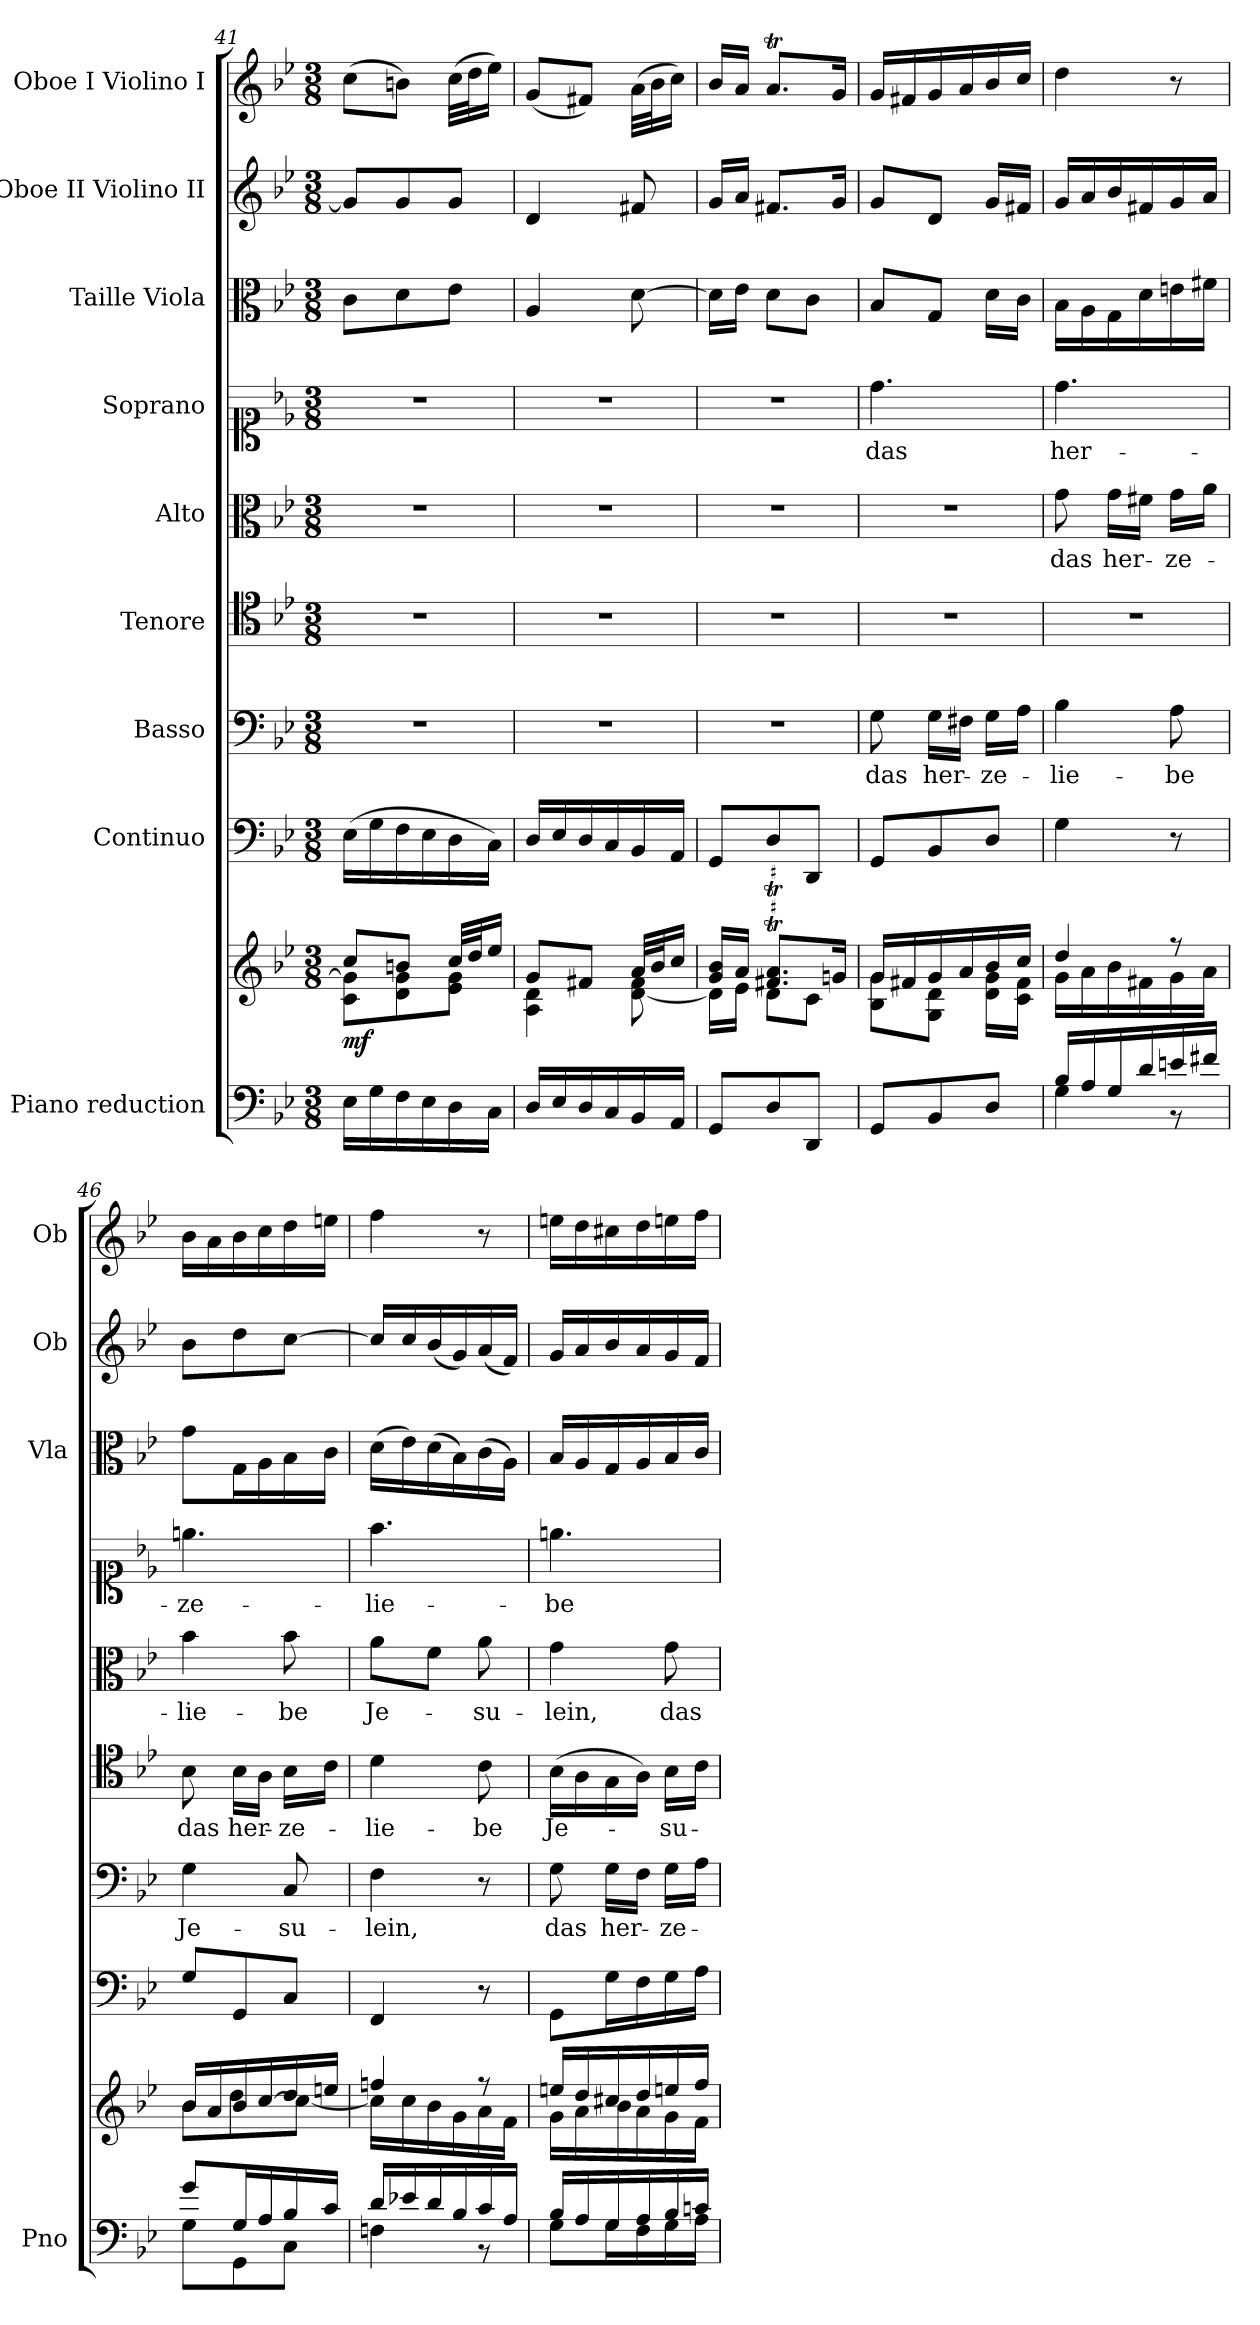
**kern	**kern	**dynam	**kern	**dynam	**kern	**text	**kern	**text	**kern	**text	**kern	**text	**kern	**dynam	**kern	**dynam	**kern	**dynam
*part9	*part9	*part9	*part8	*part8	*part7	*part7	*part6	*part6	*part5	*part5	*part4	*part4	*part3	*part3	*part2	*part2	*part1	*part1
*staff10	*staff9	*staff9/10	*staff8	*staff8	*staff7	*staff7	*staff6	*staff6	*staff5	*staff5	*staff4	*staff4	*staff3	*staff3	*staff2	*staff2	*staff1	*staff1
*I"Piano reduction	*	*	*I"Continuo	*	*I"Basso	*	*I"Tenore	*	*I"Alto	*	*I"Soprano	*	*I"Taille Viola	*	*I"Oboe II Violino II	*	*I"Oboe I Violino I	*
*I'Pno	*	*	*	*	*	*	*	*	*	*	*	*	*I'Vla	*	*I'Ob	*	*I'Ob	*
*clefF4	*clefG2	*	*clefF4	*	*clefF4	*	*clefC4	*	*clefC3	*	*clefC1	*	*clefC3	*	*clefG2	*	*clefG2	*
*k[b-e-]	*k[b-e-]	*	*k[b-e-]	*	*k[b-e-]	*	*k[b-e-]	*	*k[b-e-]	*	*k[b-e-]	*	*k[b-e-]	*	*k[b-e-]	*	*k[b-e-]	*
*M3/8	*M3/8	*	*M3/8	*	*M3/8	*	*M3/8	*	*M3/8	*	*M3/8	*	*M3/8	*	*M3/8	*	*M3/8	*
=41	=41	=41	=41	=41	=41	=41	=41	=41	=41	=41	=41	=41	=41	=41	=41	=41	=41	=41
*	*^	*	*	*	*	*	*	*	*	*	*	*	*	*	*	*	*	*
!	!	!	!LO:DY:b	!	!LO:DY:b	!	!	!	!	!	!	!	!	!	!LO:DY:b	!	!	!	!LO:DY:b
16E-\LL	8cc/L	8c\ 8g\]L	mf	(>16E-\LL	other-dynamics	4.r	.	4.r	.	4.r	.	4.r	.	8c\L	other-dynamics	8g/L]	.	(>8cc\L	other-dynamics
16G\	.	.	.	16G\	.	.	.	.	.	.	.	.	.	.	.	.	.	.	.
!	!	!	!	!	!	!	!	!	!	!	!	!	!	!	!	!	!LO:DY:b	!	!
16F\	8bn/J	8d\ 8g\	.	16F\	.	.	.	.	.	.	.	.	.	8d\	.	8g/	other-dynamics	8bn\J)	.
16E-\	.	.	.	16E-\	.	.	.	.	.	.	.	.	.	.	.	.	.	.	.
16D\	32cc/LLL	8e-\ 8g\J	.	16D\	.	.	.	.	.	.	.	.	.	8e-\J	.	8g/J	.	(>32cc\LLL	.
.	32dd/J	.	.	.	.	.	.	.	.	.	.	.	.	.	.	.	.	32dd\J	.
16C\JJ	16ee-/JJ	.	.	16C\JJ)	.	.	.	.	.	.	.	.	.	.	.	.	.	16ee-\JJ)	.
=42	=42	=42	=42	=42	=42	=42	=42	=42	=42	=42	=42	=42	=42	=42	=42	=42	=42	=42	=42
16D/LL	8g/L	4A\ 4d\	.	16D/LL	.	4.r	.	4.r	.	4.r	.	4.r	.	4A/	.	4d/	.	(<8g/L	.
16E-/	.	.	.	16E-/	.	.	.	.	.	.	.	.	.	.	.	.	.	.	.
16D/	8f#X/J	.	.	16D/	.	.	.	.	.	.	.	.	.	.	.	.	.	8f#X/J)	.
16C/	.	.	.	16C/	.	.	.	.	.	.	.	.	.	.	.	.	.	.	.
16BB-/	32a/LLL	[8d\ 8f#\	.	16BB-/	.	.	.	.	.	.	.	.	.	[8d\	.	8f#X/	.	(>32a\LLL	.
.	32b-/J	.	.	.	.	.	.	.	.	.	.	.	.	.	.	.	.	32b-\J	.
16AA/JJ	16cc/JJ	.	.	16AA/JJ	.	.	.	.	.	.	.	.	.	.	.	.	.	16cc\JJ)	.
=43	=43	=43	=43	=43	=43	=43	=43	=43	=43	=43	=43	=43	=43	=43	=43	=43	=43	=43	=43
8GG/L	16g/ 16b-/LL	16d\LL]	.	8GG/L	.	4.r	.	4.r	.	4.r	.	4.r	.	16d\LL]	.	16g/LL	.	16b-/LL	.
.	16a/JJ	16e-\JJ	.	.	.	.	.	.	.	.	.	.	.	16e-\JJ	.	16a/JJ	.	16a/JJ	.
8D/	8.f#X/T 8.a/TL	8d\L	.	8D/	.	.	.	.	.	.	.	.	.	8d\L	.	8.f#X/L	.	8.at/L	.
8DD/J	.	8c\J	.	8DD/J	.	.	.	.	.	.	.	.	.	8c\J	.	.	.	.	.
.	16g/Jk	.	.	.	.	.	.	.	.	.	.	.	.	.	.	16g/Jk	.	16g/Jk	.
!!LO:PB:g=z
=44	=44	=44	=44	=44	=44	=44	=44	=44	=44	=44	=44	=44	=44	=44	=44	=44	=44	=44	=44
!	!	!	!	!	!	!	!LO:LY:b	!	!	!	!	!	!LO:LY:b	!	!	!	!	!	!
8GG/L	16g/LL	8B-\ 8g\L	.	8GG/L	.	8G\	das	4.r	.	4.r	.	4.dd\	das	8B-/L	.	8g/L	.	16g/LL	.
.	16f#X/	.	.	.	.	.	.	.	.	.	.	.	.	.	.	.	.	16f#X/	.
!	!	!	!	!	!	!	!LO:LY:b	!	!	!	!	!	!	!	!	!	!	!	!
8BB-/	16g/	8G\ 8d\J	.	8BB-/	.	16G\LL	her-	.	.	.	.	.	.	8G/J	.	8d/J	.	16g/	.
.	16a/	.	.	.	.	16F#X\JJ	.	.	.	.	.	.	.	.	.	.	.	16a/	.
!	!	!	!	!	!	!	!LO:LY:b	!	!	!	!	!	!	!	!	!	!	!	!
8D/J	16b-/	16d\ 16g\LL	.	8D/J	.	16G\LL	-ze-	.	.	.	.	.	.	16d\LL	.	16g/LL	.	16b-/	.
.	16cc/JJ	16c\ 16f#\JJ	.	.	.	16A\JJ	.	.	.	.	.	.	.	16c\JJ	.	16f#X/JJ	.	16cc/JJ	.
=45	=45	=45	=45	=45	=45	=45	=45	=45	=45	=45	=45	=45	=45	=45	=45	=45	=45	=45	=45
*^	*	*	*	*	*	*	*	*	*	*	*	*	*	*	*	*	*	*	*
!	!	!	!	!	!	!	!	!LO:LY:b	!	!	!	!LO:LY:b	!	!LO:LY:b	!	!	!	!	!	!
16B-/LL	4G\	4dd/	16g\LL	.	4G\	.	4B-\	-lie-	4.r	.	8g\	das	4.dd\	her-	16B-\LL	.	16g/LL	.	4dd\	.
16A/	.	.	16a\	.	.	.	.	.	.	.	.	.	.	.	16A\	.	16a/	.	.	.
!	!	!	!	!	!	!	!	!	!	!	!	!LO:LY:b	!	!	!	!	!	!	!	!
16G/	.	.	16b-\	.	.	.	.	.	.	.	16g\LL	her-	.	.	16G\	.	16b-/	.	.	.
16d/	.	.	16f#X\	.	.	.	.	.	.	.	16f#X\JJ	.	.	.	16d\	.	16f#X/	.	.	.
!	!	!	!	!	!	!	!	!LO:LY:b	!	!	!	!LO:LY:b	!	!	!	!	!	!	!	!
16en/	8r	8r	16g\	.	8r	.	8A\	-be	.	.	16g\LL	-ze-	.	.	16en\	.	16g/	.	8r	.
16f#X/JJ	.	.	16a\JJ	.	.	.	.	.	.	.	16a\JJ	.	.	.	16f#X\JJ	.	16a/JJ	.	.	.
=46	=46	=46	=46	=46	=46	=46	=46	=46	=46	=46	=46	=46	=46	=46	=46	=46	=46	=46	=46	=46
!	!	!	!	!	!	!	!	!LO:LY:b	!	!LO:LY:b	!	!LO:LY:b	!	!LO:LY:b	!	!	!	!	!	!
8g/L	8G\L	16b-/LL	8b-\L	.	8G/L	.	4G\	Je-	8B-\	das	4b-\	-lie-	4.een\	-ze-	8g\L	.	8b-\L	.	16b-\LL	.
.	.	16a/	.	.	.	.	.	.	.	.	.	.	.	.	.	.	.	.	16a\	.
!	!	!	!	!	!	!	!	!	!	!LO:LY:b	!	!	!	!	!	!	!	!	!	!
16G/L	8GG\	16b-/	8dd\	.	8GG/	.	.	.	16B-\LL	her-	.	.	.	.	16G\L	.	8dd\	.	16b-\	.
16A/	.	[16cc/	.	.	.	.	.	.	16A\JJ	.	.	.	.	.	16A\	.	.	.	16cc\	.
!	!	!	!	!	!	!	!	!LO:LY:b	!	!LO:LY:b	!	!LO:LY:b	!	!	!	!	!	!	!	!
16B-/	8C\J	16dd/	8cc\J_	.	8C/J	.	8C/	-su-	16B-\LL	-ze-	8b-\	-be	.	.	16B-\	.	[8cc\J	.	16dd\	.
16c/JJ	.	16een/JJ	.	.	.	.	.	.	16c\JJ	.	.	.	.	.	16c\JJ	.	.	.	16een\JJ	.
=47	=47	=47	=47	=47	=47	=47	=47	=47	=47	=47	=47	=47	=47	=47	=47	=47	=47	=47	=47	=47
!	!	!	!	!	!	!	!	!LO:LY:b	!	!LO:LY:b	!	!LO:LY:b	!	!LO:LY:b	!	!	!	!	!	!
16d/LL	4Fn\	4ffn/	16cc\LL]	.	4FF/	.	4F\	-lein,	4d\	-lie-	8a\L	Je-	4.ff\	-lie-	(>16d\LL	.	16cc/LL]	.	4ff\	.
16e-X/	.	.	16cc\	.	.	.	.	.	.	.	.	.	.	.	16e-\)	.	16cc/	.	.	.
16d/	.	.	16b-\	.	.	.	.	.	.	.	8f\J	.	.	.	(>16d\	.	(<16b-/	.	.	.
16B-/	.	.	16g\	.	.	.	.	.	.	.	.	.	.	.	16B-\)	.	16g/)	.	.	.
!	!	!	!	!	!	!	!	!	!	!LO:LY:b	!	!LO:LY:b	!	!	!	!	!	!	!	!
16c/	8r	8r	16a\	.	8r	.	8r	.	8c\	-be	8a\	-su-	.	.	(>16c\	.	(<16a/	.	8r	.
16A/JJ	.	.	16f\JJ	.	.	.	.	.	.	.	.	.	.	.	16A\JJ)	.	16f/JJ)	.	.	.
=48	=48	=48	=48	=48	=48	=48	=48	=48	=48	=48	=48	=48	=48	=48	=48	=48	=48	=48	=48	=48
!	!	!	!	!	!	!	!	!LO:LY:b	!	!LO:LY:b	!	!LO:LY:b	!	!LO:LY:b	!	!	!	!	!	!
16B-/LL	8G\L	16een/LL	16g\LL	.	8GG\L	.	8G\	das	(>16B-\LL	Je-	4g\	-lein,	4.een\	-be	16B-/LL	.	16g/LL	.	16een\LL	.
16A/	.	16dd/	16a\	.	.	.	.	.	16A\	.	.	.	.	.	16A/	.	16a/	.	16dd\	.
!	!	!	!	!	!	!	!	!LO:LY:b	!	!	!	!	!	!	!	!	!	!	!	!
16G/	16G\L	16cc#X/	16b-\	.	16G\L	.	16G\LL	her-	16G\	.	.	.	.	.	16G/	.	16b-/	.	16cc#X\	.
16A/	16F\	16dd/	16a\	.	16F\	.	16F\JJ	.	16A\JJ)	.	.	.	.	.	16A/	.	16a/	.	16dd\	.
!	!	!	!	!	!	!	!	!LO:LY:b	!	!LO:LY:b	!	!LO:LY:b	!	!	!	!	!	!	!	!
16B-/	16G\	16een/	16g\	.	16G\	.	16G\LL	-ze-	16B-\LL	-su-	8g\	das	.	.	16B-/	.	16g/	.	16een\	.
16cn/JJ	16A\JJ	16ff/JJ	16f\JJ	.	16A\JJ	.	16A\JJ	.	16c\JJ	.	.	.	.	.	16c/JJ	.	16f/JJ	.	16ff\JJ	.
*v	*v	*	*	*	*	*	*	*	*	*	*	*	*	*	*	*	*	*	*	*
*	*v	*v	*	*	*	*	*	*	*	*	*	*	*	*	*	*	*	*	*
=	=	=	=	=	=	=	=	=	=	=	=	=	=	=	=	=	=	=
*-	*-	*-	*-	*-	*-	*-	*-	*-	*-	*-	*-	*-	*-	*-	*-	*-	*-	*-
